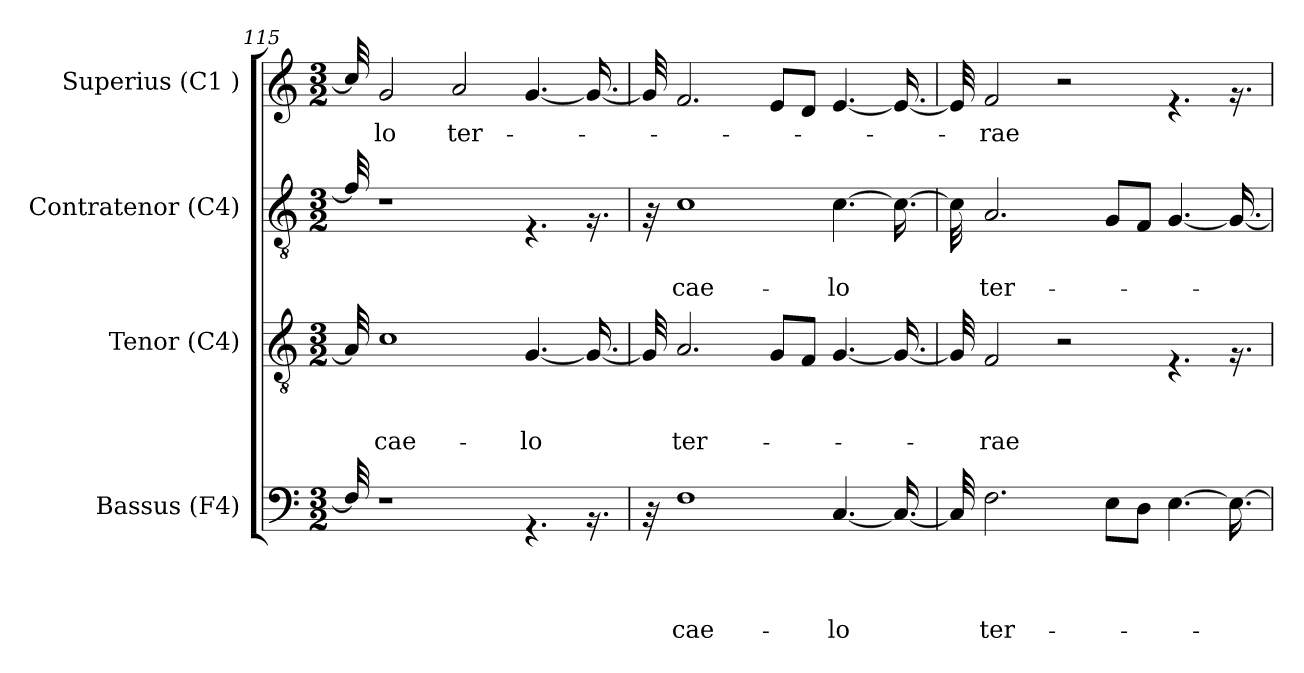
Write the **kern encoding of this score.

**kern	**text	**text	**text	**text	**kern	**text	**text	**text	**kern	**text	**text	**kern	**text
*part4	*part4	*part4	*part4	*part4	*part3	*part3	*part3	*part3	*part2	*part2	*part2	*part1	*part1
*staff4	*staff4	*staff4	*staff4	*staff4	*staff3	*staff3	*staff3	*staff3	*staff2	*staff2	*staff2	*staff1	*staff1
*I"Bassus (F4)	*	*	*	*	*I"Tenor (C4)	*	*	*	*I"Contratenor (C4)	*	*	*I"Superius (C1 )	*
*I'B.	*	*	*	*	*I'T.	*	*	*	*I'C.	*	*	*I'S.	*
*clefF4	*	*	*	*	*clefGv2	*	*	*	*clefGv2	*	*	*clefG2	*
*k[]	*	*	*	*	*k[]	*	*	*	*k[]	*	*	*k[]	*
*C:	*	*	*	*	*C:	*	*	*	*C:	*	*	*C:	*
*M3/2	*	*	*	*	*M3/2	*	*	*	*M3/2	*	*	*M3/2	*
=115	=115	=115	=115	=115	=115	=115	=115	=115	=115	=115	=115	=115	=115
32F/]	.	.	.	.	32A/]	.	.	.	32f/]	.	.	32cc/]	.
!	!	!	!	!	!	!	!	!LO:LY:b	!	!	!	!	!LO:LY:b
1r	.	.	.	.	1c	.	.	cae-	1r	.	.	2g/	-lo
!	!	!	!	!	!	!	!	!	!	!	!	!	!LO:LY:b
.	.	.	.	.	.	.	.	.	.	.	.	2a/	ter-
!	!	!	!	!	!	!	!	!LO:LY:b	!	!	!	!	!
4.rAA	.	.	.	.	[<4.G/	.	.	-lo	4.rF	.	.	[<4.g/	.
16.rAA	.	.	.	.	16.G/_	.	.	.	16.rF	.	.	16.g/_	.
!!LO:LB:g=z
=116	=116	=116	=116	=116	=116	=116	=116	=116	=116	=116	=116	=116	=116
32rAA	.	.	.	.	32G/]	.	.	.	32rF	.	.	32g/]	.
!	!	!	!	!LO:LY:b	!	!	!	!LO:LY:b	!	!	!LO:LY:b	!	!
1F	.	.	.	cae-	2.A/	.	.	ter-	1c	.	cae-	2.f/	.
.	.	.	.	.	8G/L	.	.	.	.	.	.	8e/L	.
.	.	.	.	.	8F/J	.	.	.	.	.	.	8d/J	.
!	!	!	!	!LO:LY:b	!	!	!	!	!	!	!LO:LY:b	!	!
[<4.C/	.	.	.	-lo	[<4.G/	.	.	.	[>4.c\	.	-lo	[<4.e/	.
16.C/_	.	.	.	.	16.G/_	.	.	.	16.c\_	.	.	16.e/_	.
=117	=117	=117	=117	=117	=117	=117	=117	=117	=117	=117	=117	=117	=117
32C/]	.	.	.	.	32G/]	.	.	.	32c\]	.	.	32e/]	.
!	!	!	!	!LO:LY:b	!	!	!	!LO:LY:b	!	!	!LO:LY:b	!	!LO:LY:b
2.F\	.	.	.	ter-	2F/	.	.	-rae	2.A/	.	ter-	2f/	-rae
.	.	.	.	.	2r	.	.	.	.	.	.	2r	.
8E\L	.	.	.	.	.	.	.	.	8G/L	.	.	.	.
8D\J	.	.	.	.	.	.	.	.	8F/J	.	.	.	.
[>4.E\	.	.	.	.	4.rF	.	.	.	[<4.G/	.	.	4.rf	.
16.E\_	.	.	.	.	16.rF	.	.	.	16.G/_	.	.	16.rf	.
=	=	=	=	=	=	=	=	=	=	=	=	=	=
*-	*-	*-	*-	*-	*-	*-	*-	*-	*-	*-	*-	*-	*-
